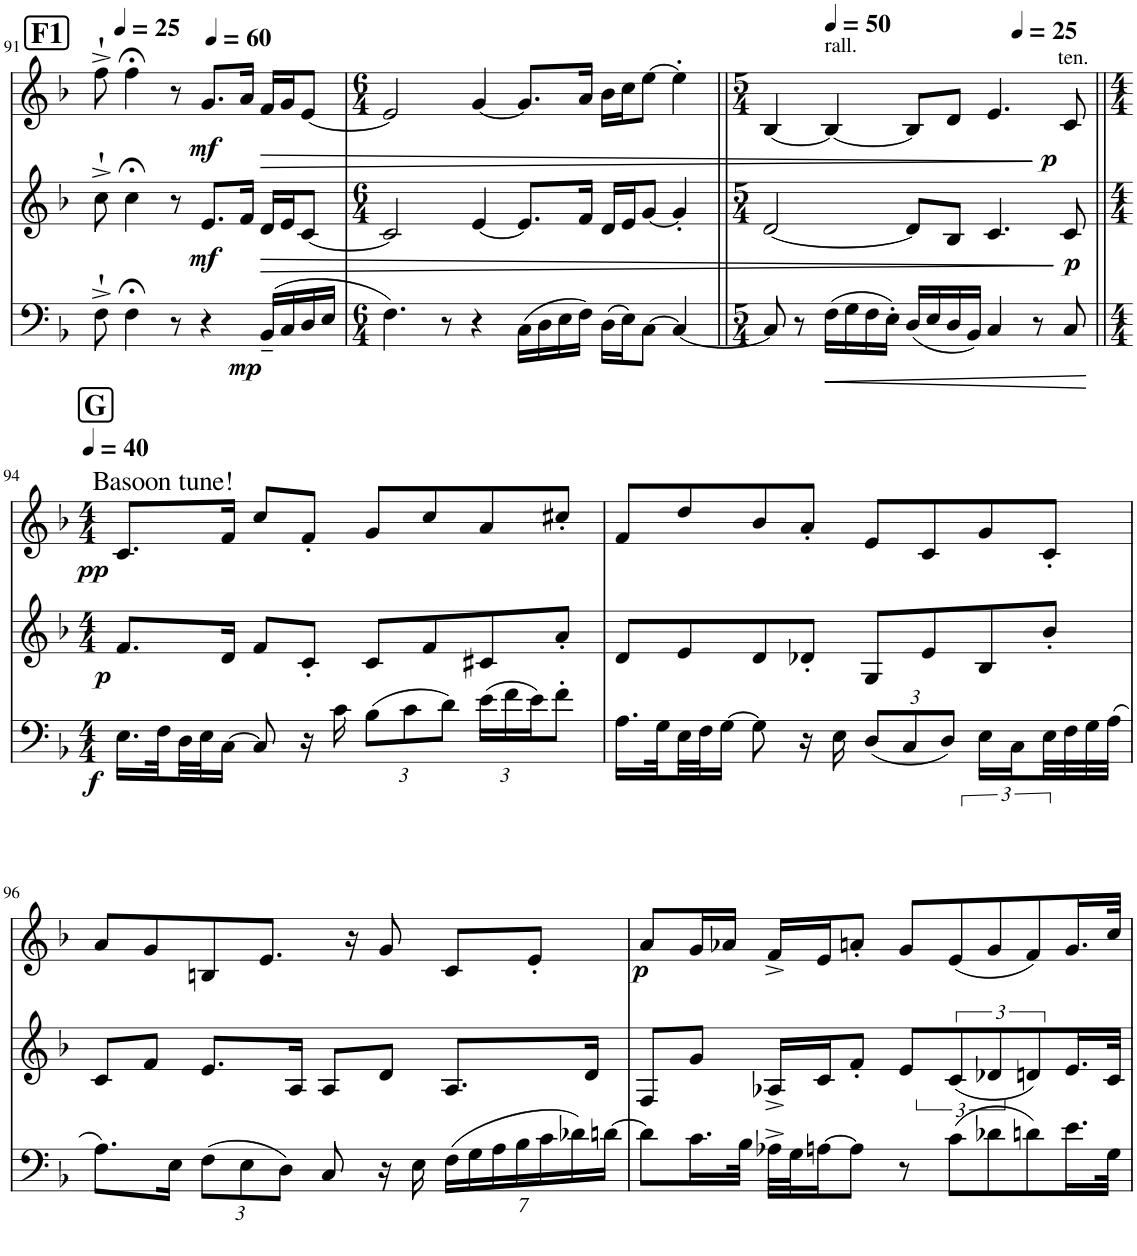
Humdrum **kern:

**kern	**dynam	**kern	**dynam	**kern	**dynam
*part3	*part3	*part2	*part2	*part1	*part1
*staff3	*staff3	*staff2	*staff2	*staff1	*staff1
*I"Bassoon	*	*I"Bb Clarinet (as it sounds)	*	*I"Oboe	*
*I'Bsn	*	*I'Cl	*	*I'Ob	*
!!LO:PB:g=z
*clefF4	*	*clefG2	*	*clefG2	*
*	*	*ITrd1c2	*	*	*
*k[b-]	*	*k[b-]	*	*k[b-]	*
*M4/4	*	*M4/4	*	*M4/4	*
!!LO:REH:place=s1:a:B:cj:fs=14:t=F1
=91	=91	=91	=91	=91	=91
8F^`\	.	8cc^`\	.	8ff^`\	.
*	*	*	*	*MM25	*
4F;<\	.	4cc;<\	.	4ff;<\	.
8r	.	8r	.	8r	.
*	*	*	*	*MM60	*
!	!	!	!LO:DY:b	!	!LO:DY:b
4r	.	8.e/L	mf	8.g/L	mf
.	.	16f/Jk	.	16a/Jk	.
!	!LO:DY:b	!	!LO:HP:b	!	!LO:HP:b
(16BB-~/LL	mp	16d/LL	>	16f/LL	>
16C/	.	16e/J	.	16g/J	.
16D/	.	[8c/J	.	[8e/J	.
16E/JJ	.	.	.	.	.
=92	=92	=92	=92	=92	=92
*M6/4	*	*M6/4	*	*M6/4	*
4.F\)	.	2c/]	.	2e/]	.
8r	.	.	.	.	.
4r	.	[4e/	.	[4g/	.
(16C\LL	.	8.e/L]	.	8.g/L]	.
16D\	.	.	.	.	.
16E\	.	.	.	.	.
16F\JJ)	.	16f/Jk	.	16a/Jk	.
(16D\LL	.	16d/LL	.	16b-\LL	.
16E\J)	.	16e/J	.	16cc\J	.
[8C\J	.	[8g/J	.	[8ee\J	.
4C/_	.	4g'/]	.	4ee'\]	.
=93||	=93||	=93||	=93||	=93||	=93||
*M5/4	*	*M5/4	*	*M5/4	*
8C/]	.	[2d/	.	[4B-/	.
8r	.	.	.	.	.
*	*	*	*	*MM50	*
!	!	!	!	!LO:TX:a:t=rall.	!
!	!LO:HP:b	!	!	!	!
(16F\LL	<	.	.	4B-/_	.
16G\	.	.	.	.	.
16F\	.	.	.	.	.
16E'\JJ)	.	.	.	.	.
(16D/LL	.	8d/L]	.	8B-/L]	.
16E/	.	.	.	.	.
16D/	.	8B-/J	.	8d/J	.
16BB-/JJ)	.	.	.	.	.
4C/	.	4.c/	.	4.e/	.
8r	.	.	.	.	.
*	*	*	*	*MM25	*
!	!	!	!	!LO:TX:a:t=ten.	!
!	!	!	!LO:DY:n=1:b	!	!LO:DY:n=1:b
8C/	.	8c/	] p	8c/	] p
.	[	.	.	.	.
!!LO:LB:g=z
=94||	=94||	=94||	=94||	=94||	=94||
!!LO:REH:place=s1:a:B:cj:fs=14:t=G
*M4/4	*	*M4/4	*	*M4/4	*
*	*	*	*	*MM40	*
!	!	!	!	!LO:TX:a:t=Basoon tune!	!
!	!LO:DY:b	!	!LO:DY:b	!	!LO:DY:b
16.E\LL	f	8.f/L	p	8.c/L	pp
32F\L	.	.	.	.	.
32D\	.	.	.	.	.
32E\J	.	.	.	.	.
[16C\JJ	.	16d/Jk	.	16f/Jk	.
8C/]	.	8f/L	.	8cc/L	.
16r	.	8c'/J	.	8f'/J	.
16c\	.	.	.	.	.
*Xbrackettup	*	*	*	*	*
(12B-\L	.	8c/L	.	8g/L	.
12c\	.	.	.	.	.
.	.	8f/	.	8cc/	.
12d\J)	.	.	.	.	.
(24e\LL	.	8c#X/	.	8a/	.
24f\	.	.	.	.	.
24e\J)	.	.	.	.	.
8f'\J	.	8a'/J	.	8cc#X'/J	.
=95	=95	=95	=95	=95	=95
16.A\LL	.	8d/L	.	8f/L	.
32G\L	.	.	.	.	.
32E\	.	8e/	.	8dd/	.
32F\J	.	.	.	.	.
[16G\JJ	.	.	.	.	.
8G\]	.	8d/	.	8b-/	.
16r	.	8d-X'/J	.	8a'/J	.
16E\	.	.	.	.	.
(12D/L	.	8G/L	.	8e/L	.
12C/	.	.	.	.	.
.	.	8e/	.	8c/	.
12D/J)	.	.	.	.	.
16E\LL	.	8B-/	.	8g/	.
16C\	.	.	.	.	.
32E\L	.	8b-'/J	.	8c'/J	.
32F\	.	.	.	.	.
32G\	.	.	.	.	.
(32A\JJJ	.	.	.	.	.
!!LO:LB:g=z
=96	=96	=96	=96	=96	=96
8.A\L)	.	8c/L	.	8a/L	.
.	.	8f/J	.	8g/	.
16E\Jk	.	.	.	.	.
(12F\L	.	8.e/L	.	8Bn/	.
12E\	.	.	.	.	.
.	.	.	.	8.e/J	.
12D\J)	.	.	.	.	.
.	.	16A/Jk	.	.	.
8C/	.	8A/L	.	.	.
.	.	.	.	16r	.
16r	.	8d/J	.	8g/	.
16E\	.	.	.	.	.
(28F\LL	.	8.A/L	.	8c/L	.
28G\	.	.	.	.	.
28A\	.	.	.	.	.
28B-\	.	.	.	.	.
.	.	.	.	8e'/J	.
28c\	.	.	.	.	.
28d-X\)	.	.	.	.	.
.	.	16d/Jk	.	.	.
[28dn\JJ	.	.	.	.	.
=97	=97	=97	=97	=97	=97
!	!	!	!	!	!LO:DY:b
8d\L]	.	8F/L	.	8a/L	p
16.c\L	.	8g/J	.	16g/L	.
.	.	.	.	16a-X/JJ	.
32B-\JJk	.	.	.	.	.
32A-X^\LLL	.	16A-X^/LL	.	16f^/LL	.
32G\J	.	.	.	.	.
[16An\J	.	16c/J	.	16e/J	.
8A\J]	.	8f'/J	.	8an'/J	.
8r	.	8e/L	.	8g/L	.
*brackettup	*	*	*	*	*
(12c\L	.	(12c/	.	(12e/	.
12d-X\	.	12d-X/	.	12g/	.
12dn\)	.	12dn/)	.	12f/)	.
16.e\L	.	16.e/L	.	16.g/L	.
32G\JJk	.	32c/JJk	.	32cc/JJk	.
=	=	=	=	=	=
*-	*-	*-	*-	*-	*-
